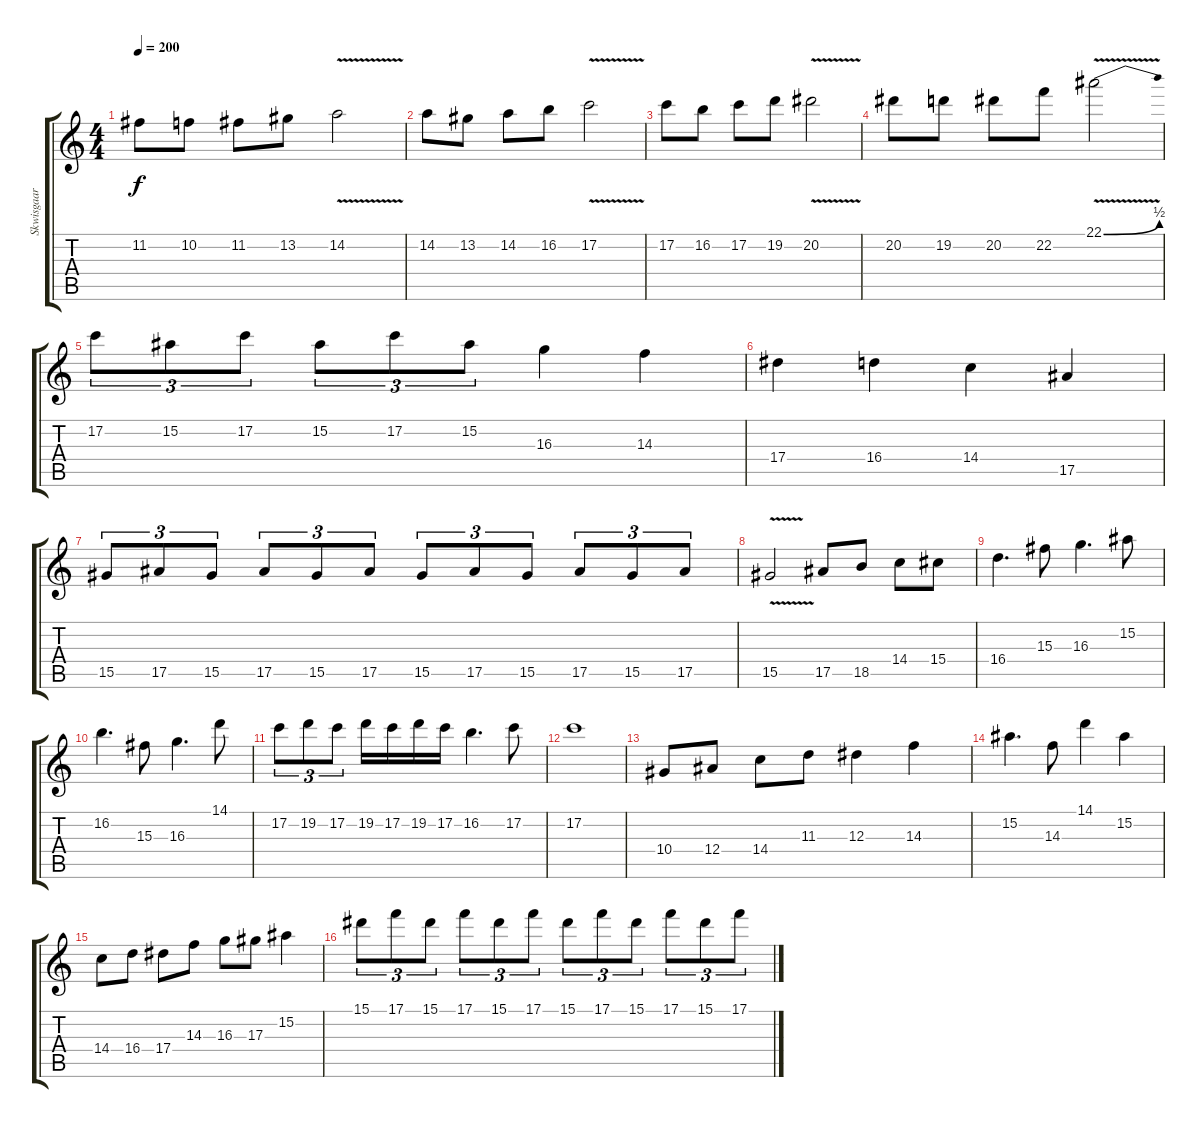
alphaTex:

\track ("Skwisgaar" "Skwisgaar") {instrument distortionguitar}
\staff {score tabs}
\tuning (C4 G3 Eb3 Bb2 F2 C2) {hide}
\ts (4 4)
\tempo 200
\clef g2
\ks c
11.2.8{dy f} 10.2.8 11.2.8 13.2.8 14.2{v}.2 |
14.2.8 13.2.8 14.2.8 16.2.8 17.2{v}.2 |
17.2.8 16.2.8 17.2.8 19.2.8 20.2{v}.2 |
20.2.8 19.2.8 20.2.8 22.2.8 22.1{be (bend 0 0 60 2) v}.2 |
17.2.8{tu (3 2)} 15.2.8{tu (3 2)} 17.2.8{tu (3 2)} 15.2.8{tu (3 2)} 17.2.8{tu (3 2)} 15.2.8{tu (3 2)} 16.3.4 14.3.4 |
17.4.4 16.4.4 14.4.4 17.5.4 |
15.5.8{tu (3 2)} 17.5.8{tu (3 2)} 15.5.8{tu (3 2)} 17.5.8{tu (3 2)} 15.5.8{tu (3 2)} 17.5.8{tu (3 2)} 15.5.8{tu (3 2)} 17.5.8{tu (3 2)} 15.5.8{tu (3 2)} 17.5.8{tu (3 2)} 15.5.8{tu (3 2)} 17.5.8{tu (3 2)} |
15.5{v}.2 17.5.8 18.5.8 14.4.8 15.4.8 |
16.4.4{d} 15.3.8 16.3.4{d} 15.2.8 |
16.2.4{d} 15.3.8 16.3.4{d} 14.1.8 |
17.2.8{tu (3 2)} 19.2.8{tu (3 2)} 17.2.8{tu (3 2)} 19.2.16 17.2.16 19.2.16 17.2.16 16.2.4{d} 17.2.8 |
17.2.1 |
10.4.8 12.4.8 14.4.8 11.3.8 12.3.4 14.3.4 |
15.2.4{d} 14.3.8 14.1.4 15.2.4 |
14.4.8 16.4.8 17.4.8 14.3.8 16.3.8 17.3.8 15.2.4 |
15.1.8{tu (3 2)} 17.1.8{tu (3 2)} 15.1.8{tu (3 2)} 17.1.8{tu (3 2)} 15.1.8{tu (3 2)} 17.1.8{tu (3 2)} 15.1.8{tu (3 2)} 17.1.8{tu (3 2)} 15.1.8{tu (3 2)} 17.1.8{tu (3 2)} 15.1.8{tu (3 2)} 17.1.8{tu (3 2)}
